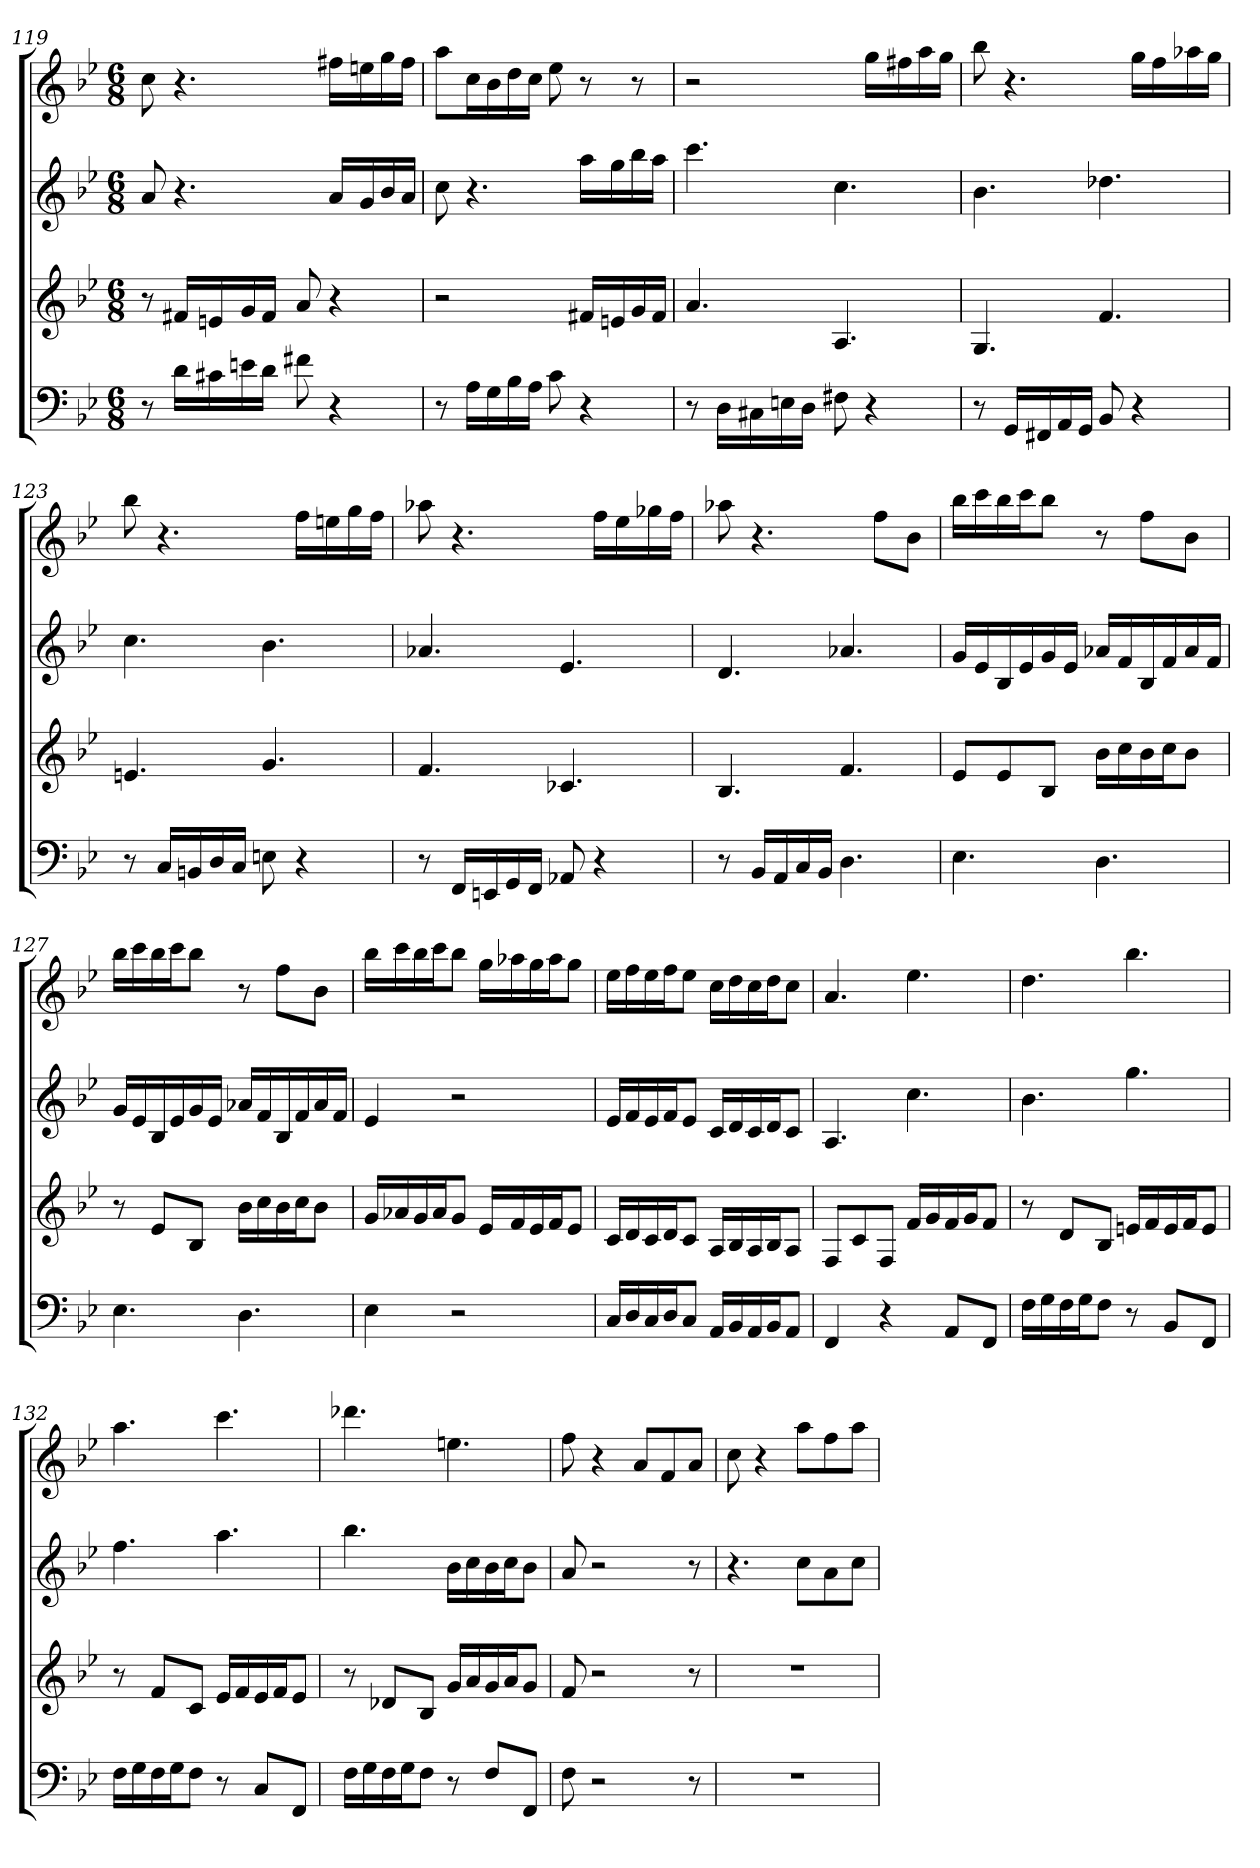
**kern	**kern	**kern	**kern
*part4	*part3	*part2	*part1
*staff4	*staff3	*staff2	*staff1
*k[b-e-]	*k[b-e-]	*k[b-e-]	*k[b-e-]
*B-:	*B-:	*B-:	*B-:
*M6/8	*M6/8	*M6/8	*M6/8
=119	=119	=119	=119
8r	8r	8a	8cc
16dLL	16f#XLL	4.r	4.r
16c#X	16en	.	.
16en	16g	.	.
16dJJ	16f#JJ	.	.
8f#X	8a	.	.
4r	4r	16aLL	16ff#XLL
.	.	16g	16een
.	.	16b-	16gg
.	.	16aJJ	16ff#JJ
=120	=120	=120	=120
8r	2r	8cc	8aaL
16ALL	.	4.r	16ccL
16G	.	.	16b-
16B-	.	.	16dd
16AJJ	.	.	16ccJJ
8c	.	.	8ee-
4r	16f#XLL	16aaLL	8r
.	16en	16gg	.
.	16g	16bb-	8r
.	16f#JJ	16aaJJ	.
=121	=121	=121	=121
8r	4.a	4.ccc	2r
16DLL	.	.	.
16C#X	.	.	.
16En	.	.	.
16DJJ	.	.	.
8F#X	4.A	4.cc	.
4r	.	.	16ggLL
.	.	.	16ff#X
.	.	.	16aa
.	.	.	16ggJJ
=122	=122	=122	=122
8r	4.G	4.b-	8bb-
16GGLL	.	.	4.r
16FF#X	.	.	.
16AA	.	.	.
16GGJJ	.	.	.
8BB-	4.f	4.dd-X	.
4r	.	.	16ggLL
.	.	.	16ff
.	.	.	16aa-X
.	.	.	16ggJJ
=123	=123	=123	=123
8r	4.en	4.cc	8bb-
16CLL	.	.	4.r
16BBn	.	.	.
16D	.	.	.
16CJJ	.	.	.
8En	4.g	4.b-	.
4r	.	.	16ffLL
.	.	.	16een
.	.	.	16gg
.	.	.	16ffJJ
=124	=124	=124	=124
8r	4.f	4.a-X	8aa-X
16FFLL	.	.	4.r
16EEn	.	.	.
16GG	.	.	.
16FFJJ	.	.	.
8AA-X	4.c-X	4.e-	.
4r	.	.	16ffLL
.	.	.	16ee-
.	.	.	16gg-X
.	.	.	16ffJJ
=125	=125	=125	=125
8r	4.B-	4.d	8aa-X
16BB-LL	.	.	4.r
16AA	.	.	.
16C	.	.	.
16BB-JJ	.	.	.
4.D	4.f	4.a-X	.
.	.	.	8ffL
.	.	.	8b-J
=126	=126	=126	=126
4.E-	8e-L	16gLL	16bb-LL
.	.	16e-	16ccc
.	8e-	16B-	16bb-
.	.	16e-	16cccJ
.	8B-J	16g	8bb-J
.	.	16e-JJ	.
4.D	16b-LL	16a-XLL	8r
.	16cc	16f	.
.	16b-	16B-	8ffL
.	16ccJ	16f	.
.	8b-J	16a-	8b-J
.	.	16fJJ	.
=127	=127	=127	=127
4.E-	8r	16gLL	16bb-LL
.	.	16e-	16ccc
.	8e-L	16B-	16bb-
.	.	16e-	16cccJ
.	8B-J	16g	8bb-J
.	.	16e-JJ	.
4.D	16b-LL	16a-XLL	8r
.	16cc	16f	.
.	16b-	16B-	8ffL
.	16ccJ	16f	.
.	8b-J	16a-	8b-J
.	.	16fJJ	.
=128	=128	=128	=128
4E-	16gLL	4e-	16bb-LL
.	16a-X	.	16ccc
.	16g	.	16bb-
.	16a-J	.	16cccJ
2r	8gJ	2r	8bb-J
.	16e-LL	.	16ggLL
.	16f	.	16aa-X
.	16e-	.	16gg
.	16fJ	.	16aa-J
.	8e-J	.	8ggJ
=129	=129	=129	=129
16CLL	16cLL	16e-LL	16ee-LL
16D	16d	16f	16ff
16C	16c	16e-	16ee-
16DJ	16dJ	16fJ	16ffJ
8CJ	8cJ	8e-J	8ee-J
16AALL	16ALL	16cLL	16ccLL
16BB-	16B-	16d	16dd
16AA	16A	16c	16cc
16BB-J	16B-J	16dJ	16ddJ
8AAJ	8AJ	8cJ	8ccJ
=130	=130	=130	=130
4FF	8FL	4.A	4.a
.	8c	.	.
4r	8FJ	.	.
.	16fLL	4.cc	4.ee-
.	16g	.	.
8AAL	16f	.	.
.	16gJ	.	.
8FFJ	8fJ	.	.
=131	=131	=131	=131
16FLL	8r	4.b-	4.dd
16G	.	.	.
16F	8dL	.	.
16GJ	.	.	.
8FJ	8B-J	.	.
8r	16enLL	4.gg	4.bb-
.	16f	.	.
8BB-L	16e	.	.
.	16fJ	.	.
8FFJ	8eJ	.	.
=132	=132	=132	=132
16FLL	8r	4.ff	4.aa
16G	.	.	.
16F	8fL	.	.
16GJ	.	.	.
8FJ	8cJ	.	.
8r	16e-LL	4.aa	4.ccc
.	16f	.	.
8CL	16e-	.	.
.	16fJ	.	.
8FFJ	8e-J	.	.
=133	=133	=133	=133
16FLL	8r	4.bb-	4.ddd-X
16G	.	.	.
16F	8d-XL	.	.
16GJ	.	.	.
8FJ	8B-J	.	.
8r	16gLL	16b-LL	4.een
.	16a	16cc	.
8FL	16g	16b-	.
.	16aJ	16ccJ	.
8FFJ	8gJ	8b-J	.
=134	=134	=134	=134
8F	8f	8a	8ff
2r	2r	2r	4r
.	.	.	8aL
.	.	.	8f
8r	8r	8r	8aJ
=135	=135	=135	=135
2.r	2.r	4.r	8cc
.	.	.	4r
.	.	8ccL	8aaL
.	.	8a	8ff
.	.	8ccJ	8aaJ
=	=	=	=
*-	*-	*-	*-
